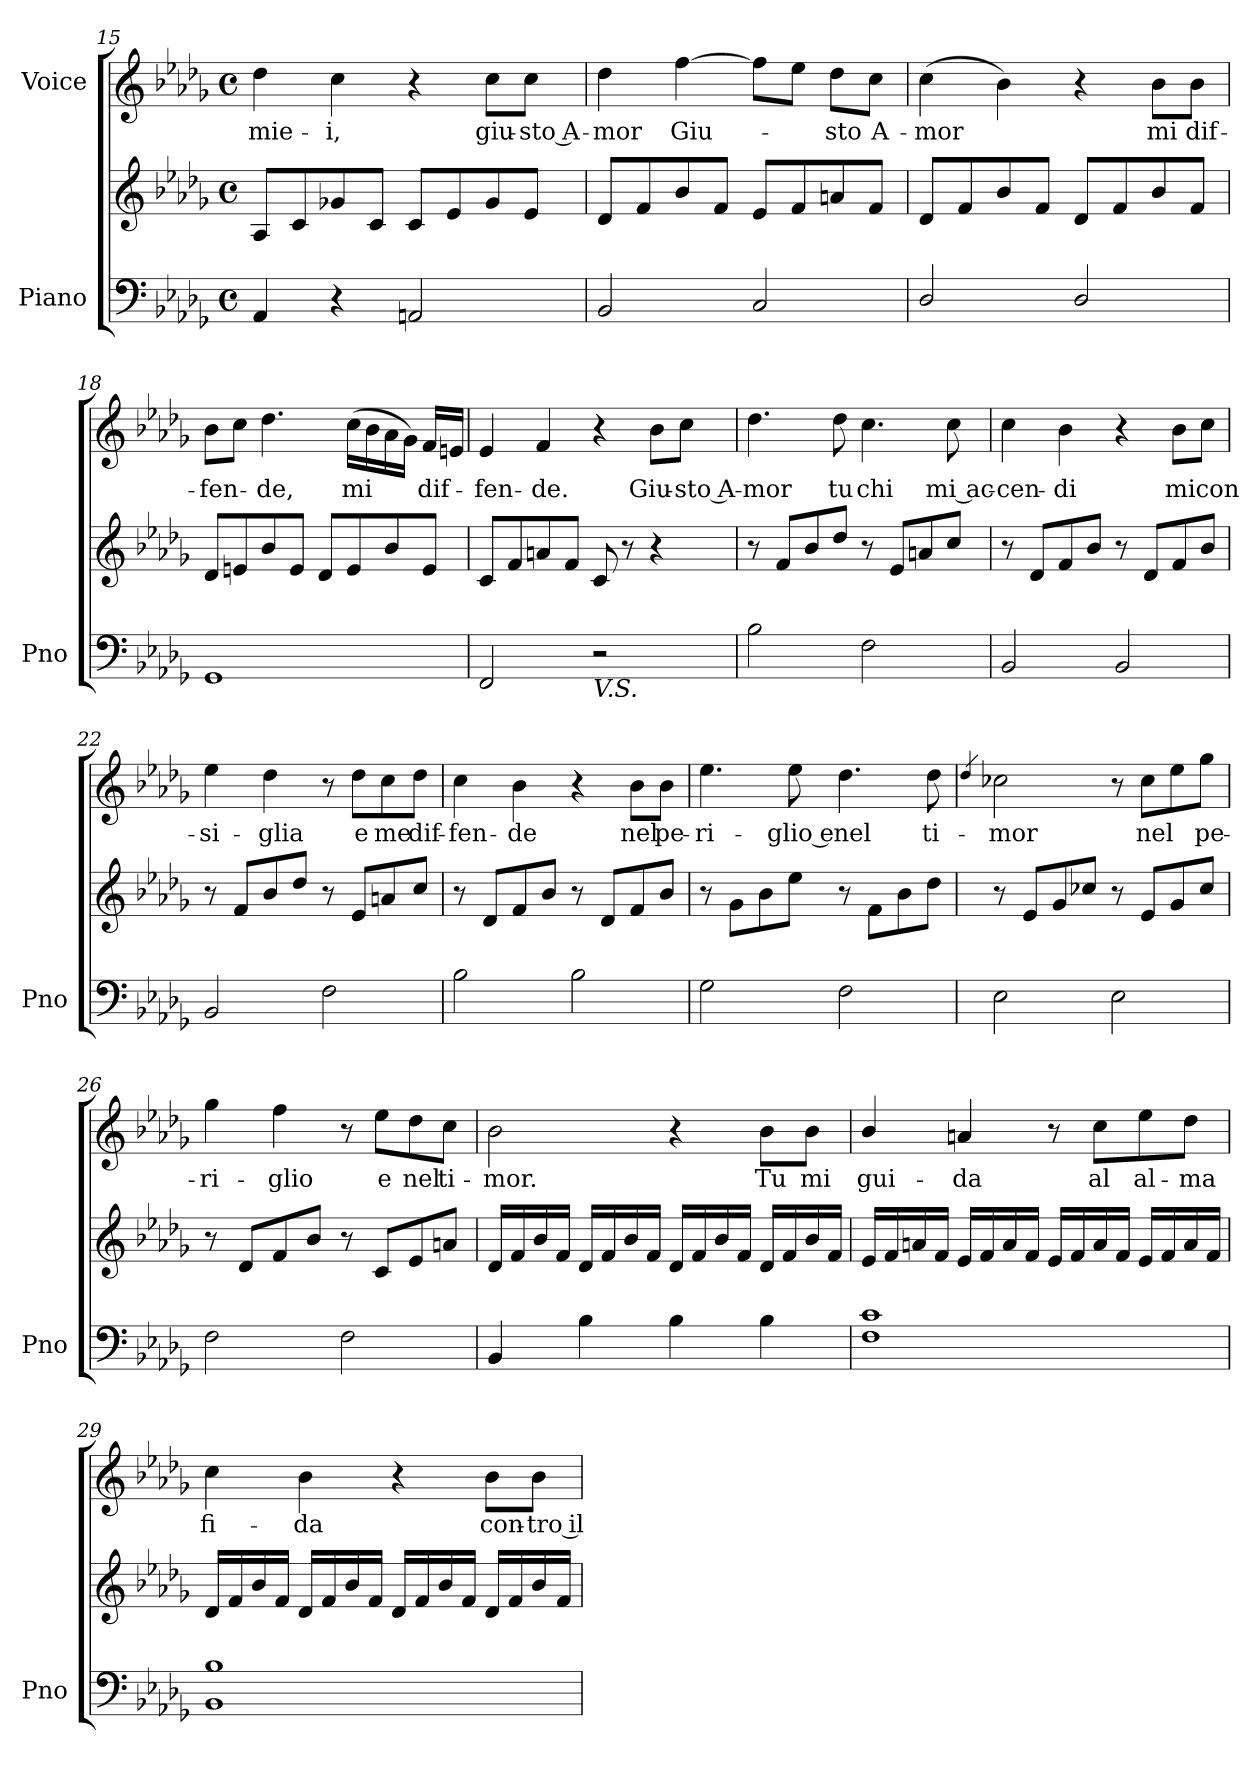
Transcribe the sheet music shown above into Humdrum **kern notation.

**kern	**kern	**kern	**text
*part2	*part2	*part1	*part1
*staff3	*staff2	*staff1	*staff1
*I"Piano	*	*I"Voice	*
*I'Pno	*	*	*
!!LO:PB:g=z
*clefF4	*clefG2	*clefG2	*
*k[b-e-a-d-g-]	*k[b-e-a-d-g-]	*k[b-e-a-d-g-]	*
*M4/4	*M4/4	*M4/4	*
*met(c)	*met(c)	*met(c)	*
=15	=15	=15	=15
!	!	!	!LO:LY:b
4AA-/	8A-/L	4dd-\	mie-
.	8c/	.	.
!	!	!	!LO:LY:b
4r	8g-X/	4cc\	-i,
.	8c/J	.	.
2AAn/	8c/L	4r	.
.	8e-/	.	.
!	!	!	!LO:LY:b
.	8g-/	8cc\L	giu-
!	!	!	!LO:LY:b
.	8e-/J	8cc\J	-sto A-
=16	=16	=16	=16
!	!	!	!LO:LY:b
2BB-/	8d-/L	4dd-\	-mor
.	8f/	.	.
!	!	!	!LO:LY:b
.	8b-/	[4ff\	Giu-
.	8f/J	.	.
2C/	8e-/L	8ff\L]	.
.	8f/	8ee-\J	.
!	!	!	!LO:LY:b
.	8an/	8dd-\L	-sto
!	!	!	!LO:LY:b
.	8f/J	8cc\J	A-
=17	=17	=17	=17
!	!	!	!LO:LY:b
2D-/	8d-/L	(>4cc\	-mor
.	8f/	.	.
.	8b-/	4b-\)	.
.	8f/J	.	.
2D-/	8d-/L	4r	.
.	8f/	.	.
!	!	!	!LO:LY:b
.	8b-/	8b-\L	mi
!	!	!	!LO:LY:b
.	8f/J	8b-\J	dif-
=18	=18	=18	=18
!	!	!	!LO:LY:b
1GG-	8d-/L	8b-\L	-fen-
.	8en/	8cc\J	.
!	!	!	!LO:LY:b
.	8b-/	4.dd-\	-de,
.	8e/J	.	.
.	8d-/L	.	.
!	!	!	!LO:LY:b
.	8e/	(>16cc\LL	mi
.	.	16b-\	.
.	8b-/	16a-\	.
.	.	16g-\JJ)	.
!	!	!	!LO:LY:b
.	8e/J	16f/LL	dif-
.	.	16en/JJ	.
=19	=19	=19	=19
!	!	!	!LO:LY:b
2FF/	8c/L	4e-/	-fen-
.	8f/	.	.
!	!	!	!LO:LY:b
.	8an/	4f/	-de.
.	8f/J	.	.
!LO:TX:b:i:t=V.S.	!	!	!
2r	8c/	4r	.
.	8r	.	.
!	!	!	!LO:LY:b
.	4r	8b-\L	Giu-
!	!	!	!LO:LY:b
.	.	8cc\J	-sto A-
!!LO:PB:g=z
=20	=20	=20	=20
!	!	!	!LO:LY:b
2B-\	8r	4.dd-\	-mor
.	8f/L	.	.
.	8b-/	.	.
!	!	!	!LO:LY:b
.	8dd-/J	8dd-\	tu
!	!	!	!LO:LY:b
2F\	8r	4.cc\	chi
.	8e-/L	.	.
.	8an/	.	.
!	!	!	!LO:LY:b
.	8cc/J	8cc\	mi ac-
=21	=21	=21	=21
!	!	!	!LO:LY:b
2BB-/	8r	4cc\	-cen-
.	8d-/L	.	.
!	!	!	!LO:LY:b
.	8f/	4b-\	-di
.	8b-/J	.	.
2BB-/	8r	4r	.
.	8d-/L	.	.
!	!	!	!LO:LY:b
.	8f/	8b-\L	mi
!	!	!	!LO:LY:b
.	8b-/J	8cc\J	con-
=22	=22	=22	=22
!	!	!	!LO:LY:b
2BB-/	8r	4ee-\	-si-
.	8f/L	.	.
!	!	!	!LO:LY:b
.	8b-/	4dd-\	-glia
.	8dd-/J	.	.
2F\	8r	8r	.
!	!	!	!LO:LY:b
.	8e-/L	8dd-\L	e
!	!	!	!LO:LY:b
.	8an/	8cc\	me
!	!	!	!LO:LY:b
.	8cc/J	8dd-\J	dif-
=23	=23	=23	=23
!	!	!	!LO:LY:b
2B-\	8r	4cc\	-fen-
.	8d-/L	.	.
!	!	!	!LO:LY:b
.	8f/	4b-\	-de
.	8b-/J	.	.
2B-\	8r	4r	.
.	8d-/L	.	.
!	!	!	!LO:LY:b
.	8f/	8b-\L	nel
!	!	!	!LO:LY:b
.	8b-/J	8b-\J	pe-
!!LO:LB:g=z
=24	=24	=24	=24
!	!	!	!LO:LY:b
2G-\	8r	4.ee-\	-ri-
.	8g-\L	.	.
.	8b-\	.	.
!	!	!	!LO:LY:b
.	8ee-\J	8ee-\	-glio e
!	!	!	!LO:LY:b
2F\	8r	4.dd-\	nel
.	8f\L	.	.
.	8b-\	.	.
!	!	!	!LO:LY:b
.	8dd-\J	8dd-\	ti-
=25	=25	=25	=25
.	.	4qdd-/	.
!	!	!	!LO:LY:b
2E-\	8r	2cc-X\	-mor
.	8e-/L	.	.
.	8g-/	.	.
.	8cc-X/J	.	.
2E-\	8r	8r	.
!	!	!	!LO:LY:b
.	8e-/L	8cc-\L	nel
.	8g-/	8ee-\	.
!	!	!	!LO:LY:b
.	8cc-/J	8gg-\J	pe-
=26	=26	=26	=26
!	!	!	!LO:LY:b
2F\	8r	4gg-\	-ri-
.	8d-/L	.	.
!	!	!	!LO:LY:b
.	8f/	4ff\	-glio
.	8b-/J	.	.
2F\	8r	8r	.
!	!	!	!LO:LY:b
.	8c/L	8ee-\L	e
!	!	!	!LO:LY:b
.	8e-/	8dd-\	nel
!	!	!	!LO:LY:b
.	8an/J	8cc\J	ti-
=27	=27	=27	=27
!	!	!	!LO:LY:b
4BB-/	16d-/LL	2b-\	-mor.
.	16f/	.	.
.	16b-/	.	.
.	16f/JJ	.	.
4B-\	16d-/LL	.	.
.	16f/	.	.
.	16b-/	.	.
.	16f/JJ	.	.
4B-\	16d-/LL	4r	.
.	16f/	.	.
.	16b-/	.	.
.	16f/JJ	.	.
!	!	!	!LO:LY:b
4B-\	16d-/LL	8b-\L	Tu
.	16f/	.	.
!	!	!	!LO:LY:b
.	16b-/	8b-\J	mi
.	16f/JJ	.	.
!!LO:LB:g=z
=28	=28	=28	=28
!	!	!	!LO:LY:b
1F 1c	16e-/LL	4b-/	gui-
.	16f/	.	.
.	16an/	.	.
.	16f/JJ	.	.
!	!	!	!LO:LY:b
.	16e-/LL	4an/	-da
.	16f/	.	.
.	16a/	.	.
.	16f/JJ	.	.
.	16e-/LL	8r	.
.	16f/	.	.
!	!	!	!LO:LY:b
.	16a/	8cc\L	al
.	16f/JJ	.	.
!	!	!	!LO:LY:b
.	16e-/LL	8ee-\	al-
.	16f/	.	.
!	!	!	!LO:LY:b
.	16a/	8dd-\J	-ma
.	16f/JJ	.	.
=29	=29	=29	=29
!	!	!	!LO:LY:b
1BB- 1B-	16d-/LL	4cc\	fi-
.	16f/	.	.
.	16b-/	.	.
.	16f/JJ	.	.
!	!	!	!LO:LY:b
.	16d-/LL	4b-\	-da
.	16f/	.	.
.	16b-/	.	.
.	16f/JJ	.	.
.	16d-/LL	4r	.
.	16f/	.	.
.	16b-/	.	.
.	16f/JJ	.	.
!	!	!	!LO:LY:b
.	16d-/LL	8b-\L	con-
.	16f/	.	.
!	!	!	!LO:LY:b
.	16b-/	8b-\J	-tro il
.	16f/JJ	.	.
=	=	=	=
*-	*-	*-	*-
